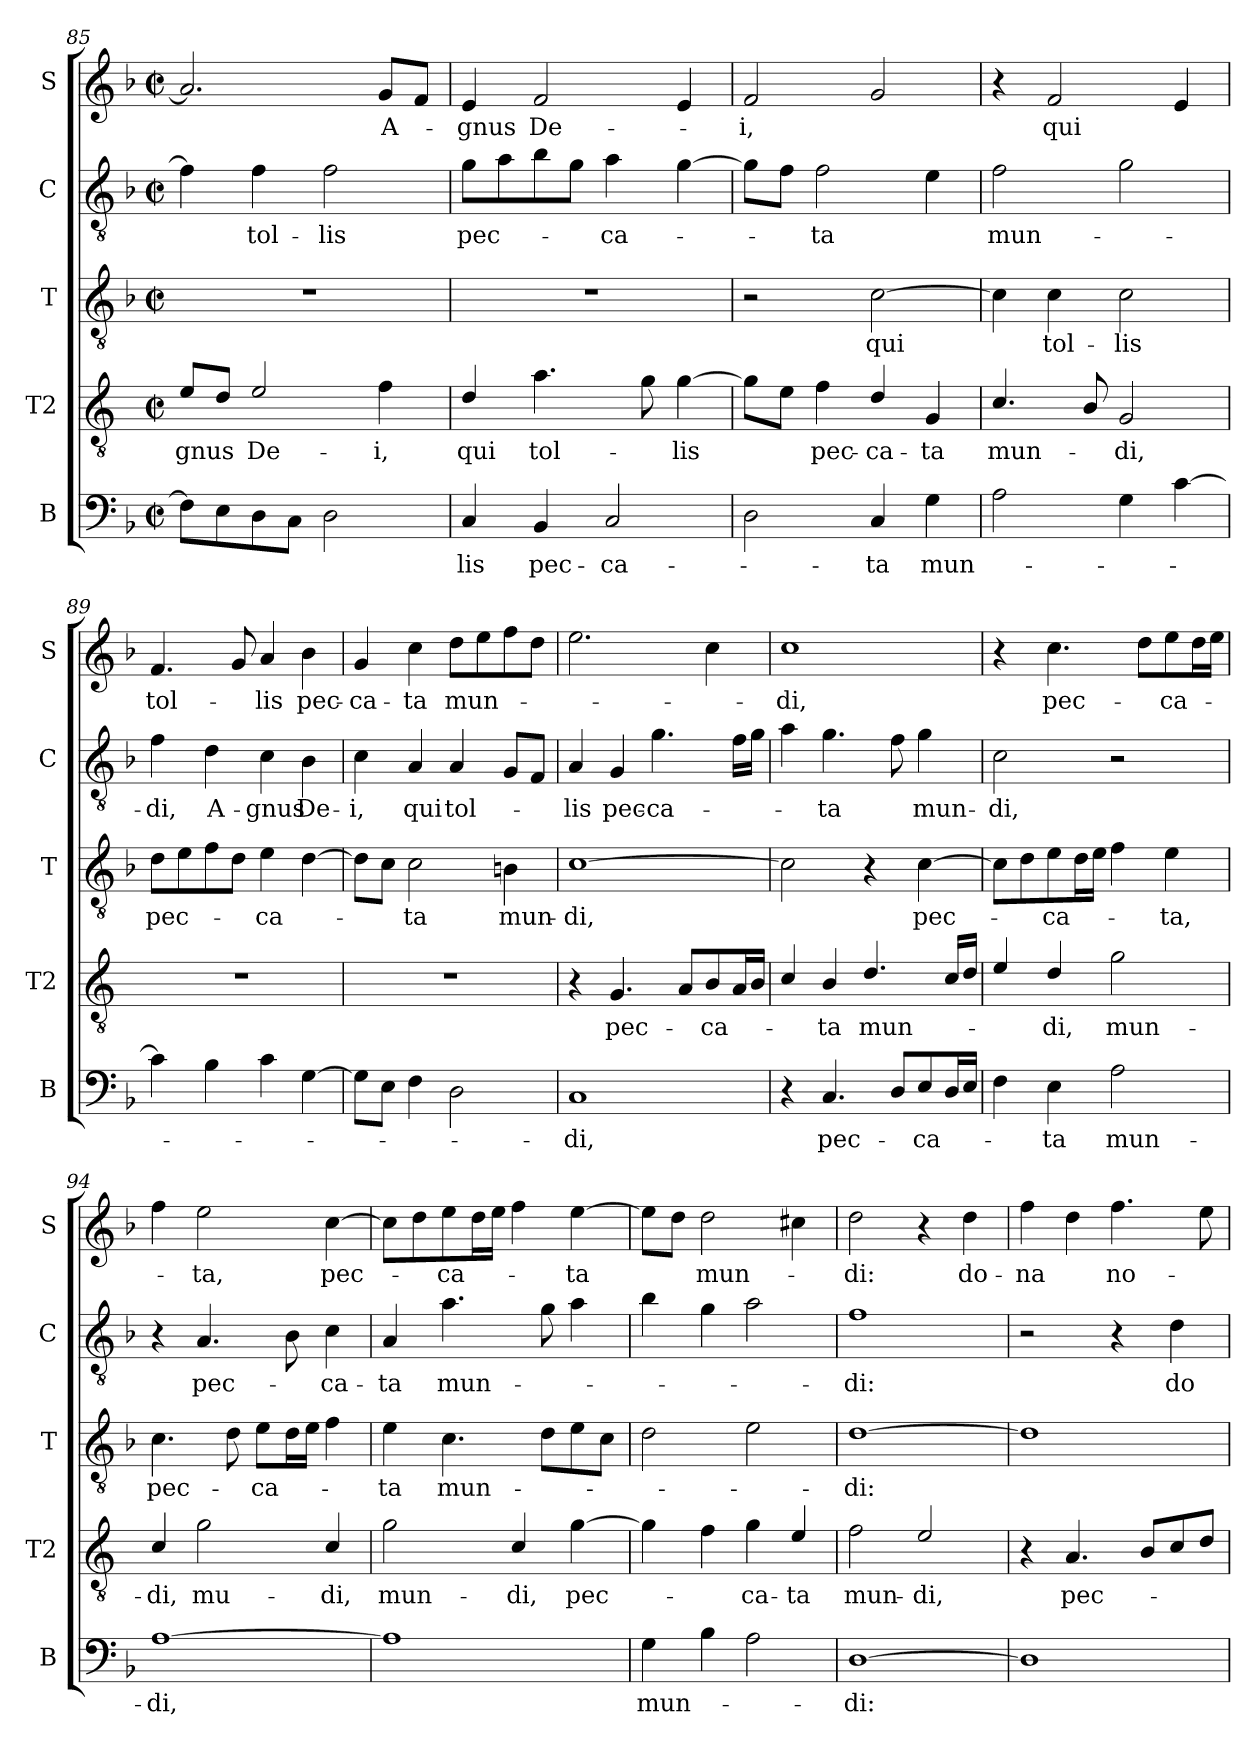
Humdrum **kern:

**kern	**text	**kern	**text	**kern	**text	**kern	**text	**kern	**text
*part5	*part5	*part4	*part4	*part3	*part3	*part2	*part2	*part1	*part1
*staff5	*staff5	*staff4	*staff4	*staff3	*staff3	*staff2	*staff2	*staff1	*staff1
*I"B	*	*I"T2	*	*I"T	*	*I"C	*	*I"S	*
*I'B	*	*I'T2	*	*I'T	*	*I'C	*	*I'S	*
*clefF4	*	*clefGv2	*	*clefGv2	*	*clefGv2	*	*clefG2	*
*	*	*ITrd4c7	*	*	*	*	*	*	*
*k[b-]	*	*k[b-]	*	*k[b-]	*	*k[b-]	*	*k[b-]	*
*M2/2	*	*M2/2	*	*M2/2	*	*M2/2	*	*M2/2	*
*met(c|)	*	*met(c|)	*	*met(c|)	*	*met(c|)	*	*met(c|)	*
=85	=85	=85	=85	=85	=85	=85	=85	=85	=85
!	!	!	!LO:LY:b	!	!	!	!	!	!
8F\L]	.	8A/L	-gnus	1r	.	4f\]	.	2.a/]	.
8E\	.	8G/J	.	.	.	.	.	.	.
!	!	!	!LO:LY:b	!	!	!	!LO:LY:b	!	!
8D\	.	2A/	De-	.	.	4f\	tol-	.	.
8C\J	.	.	.	.	.	.	.	.	.
!	!	!	!	!	!	!	!LO:LY:b	!	!
2D\	.	.	.	.	.	2f\	-lis	.	.
!	!	!	!LO:LY:b	!	!	!	!	!	!LO:LY:b
.	.	4B-\	-i,	.	.	.	.	8g/L	A-
.	.	.	.	.	.	.	.	8f/J	.
!!LO:LB:g=z
=86	=86	=86	=86	=86	=86	=86	=86	=86	=86
!	!LO:LY:b	!	!LO:LY:b	!	!	!	!LO:LY:b	!	!LO:LY:b
4C/	-lis	4G/	qui	1r	.	8g\L	pec-	4e/	-gnus
.	.	.	.	.	.	8a\	.	.	.
!	!LO:LY:b	!	!LO:LY:b	!	!	!	!	!	!LO:LY:b
4BB-/	pec-	4.d\	tol-	.	.	8b-\	.	2f/	De-
.	.	.	.	.	.	8g\J	.	.	.
!	!LO:LY:b	!	!	!	!	!	!LO:LY:b	!	!
2C/	-ca-	.	.	.	.	4a\	-ca-	.	.
.	.	8c\	.	.	.	.	.	.	.
!	!	!	!LO:LY:b	!	!	!	!	!	!
.	.	[4c\	-lis	.	.	[4g\	.	4e/	.
=87	=87	=87	=87	=87	=87	=87	=87	=87	=87
!	!	!	!	!	!	!	!	!	!LO:LY:b
2D\	.	8c\L]	.	2r	.	8g\L]	.	2f/	-i,
.	.	8A\J	.	.	.	8f\J	.	.	.
!	!	!	!LO:LY:b	!	!	!	!LO:LY:b	!	!
.	.	4B-\	pec-	.	.	2f\	-ta	.	.
!	!LO:LY:b	!	!LO:LY:b	!	!LO:LY:b	!	!	!	!
4C/	-ta	4G/	-ca-	[2c\	qui	.	.	2g/	.
!	!LO:LY:b	!	!LO:LY:b	!	!	!	!	!	!
4G\	mun-	4C/	-ta	.	.	4e\	.	.	.
=88	=88	=88	=88	=88	=88	=88	=88	=88	=88
!	!	!	!LO:LY:b	!	!	!	!LO:LY:b	!	!
2A\	.	4.F/	mun-	4c\]	.	2f\	mun-	4r	.
!	!	!	!	!	!LO:LY:b	!	!	!	!LO:LY:b
.	.	.	.	4c\	tol-	.	.	2f/	qui
.	.	8E/	.	.	.	.	.	.	.
!	!	!	!LO:LY:b	!	!LO:LY:b	!	!	!	!
4G\	.	2C/	-di,	2c\	-lis	2g\	.	.	.
[4c\	.	.	.	.	.	.	.	4e/	.
=89	=89	=89	=89	=89	=89	=89	=89	=89	=89
!	!	!	!	!	!LO:LY:b	!	!LO:LY:b	!	!LO:LY:b
4c\]	.	1r	.	8d\L	pec-	4f\	-di,	4.f/	tol-
.	.	.	.	8e\	.	.	.	.	.
!	!	!	!	!	!	!	!LO:LY:b	!	!
4B-\	.	.	.	8f\	.	4d\	A-	.	.
.	.	.	.	8d\J	.	.	.	8g/	.
!	!	!	!	!	!LO:LY:b	!	!LO:LY:b	!	!LO:LY:b
4c\	.	.	.	4e\	-ca-	4c\	-gnus	4a/	-lis
!	!	!	!	!	!	!	!LO:LY:b	!	!LO:LY:b
[4G\	.	.	.	[4d\	.	4B-\	De-	4b-\	pec-
=90	=90	=90	=90	=90	=90	=90	=90	=90	=90
!	!	!	!	!	!	!	!LO:LY:b	!	!LO:LY:b
8G\L]	.	1r	.	8d\L]	.	4c\	-i,	4g/	-ca-
8E\J	.	.	.	8c\J	.	.	.	.	.
!	!	!	!	!	!LO:LY:b	!	!LO:LY:b	!	!LO:LY:b
4F\	.	.	.	2c\	-ta	4A/	qui	4cc\	-ta
!	!	!	!	!	!	!	!LO:LY:b	!	!LO:LY:b
2D\	.	.	.	.	.	4A/	tol-	8dd\L	mun-
.	.	.	.	.	.	.	.	8ee\	.
!	!	!	!	!	!LO:LY:b	!	!	!	!
.	.	.	.	4Bn\	mun-	8G/L	.	8ff\	.
.	.	.	.	.	.	8F/J	.	8dd\J	.
!!LO:PB:g=z
=91	=91	=91	=91	=91	=91	=91	=91	=91	=91
!	!LO:LY:b	!	!	!	!LO:LY:b	!	!LO:LY:b	!	!
1C	-di,	4r	.	[1c	-di,	4A/	-lis	2.ee\	.
!	!	!	!LO:LY:b	!	!	!	!LO:LY:b	!	!
.	.	4.C/	pec-	.	.	4G/	pec-	.	.
!	!	!	!	!	!	!	!LO:LY:b	!	!
.	.	.	.	.	.	4.g\	-ca-	.	.
.	.	8D/L	.	.	.	.	.	.	.
!	!	!	!LO:LY:b	!	!	!	!	!	!
.	.	8E/	-ca-	.	.	.	.	4cc\	.
.	.	16D/L	.	.	.	16f\LL	.	.	.
.	.	16E/JJ	.	.	.	16g\JJ	.	.	.
=92	=92	=92	=92	=92	=92	=92	=92	=92	=92
!	!	!	!	!	!	!	!	!	!LO:LY:b
4r	.	4F/	.	2c\]	.	4a\	.	1cc	-di,
!	!LO:LY:b	!	!LO:LY:b	!	!	!	!LO:LY:b	!	!
4.C/	pec-	4E/	-ta	.	.	4.g\	-ta	.	.
!	!	!	!LO:LY:b	!	!	!	!	!	!
.	.	4.G/	mun-	4r	.	.	.	.	.
8D/L	.	.	.	.	.	8f\	.	.	.
!	!LO:LY:b	!	!	!	!LO:LY:b	!	!LO:LY:b	!	!
8E/	-ca-	.	.	[4c\	pec-	4g\	mun-	.	.
16D/L	.	16F/LL	.	.	.	.	.	.	.
16E/JJ	.	16G/JJ	.	.	.	.	.	.	.
=93	=93	=93	=93	=93	=93	=93	=93	=93	=93
!	!	!	!	!	!	!	!LO:LY:b	!	!
4F\	.	4A/	.	8c\L]	.	2c\	-di,	4r	.
.	.	.	.	8d\	.	.	.	.	.
!	!LO:LY:b	!	!LO:LY:b	!	!LO:LY:b	!	!	!	!LO:LY:b
4E\	-ta	4G/	-di,	8e\	-ca-	.	.	4.cc\	pec-
.	.	.	.	16d\L	.	.	.	.	.
.	.	.	.	16e\JJ	.	.	.	.	.
!	!LO:LY:b	!	!LO:LY:b	!	!	!	!	!	!
2A\	mun-	2c\	mun-	4f\	.	2r	.	.	.
.	.	.	.	.	.	.	.	8dd\L	.
!	!	!	!	!	!LO:LY:b	!	!	!	!LO:LY:b
.	.	.	.	4e\	-ta,	.	.	8ee\	-ca-
.	.	.	.	.	.	.	.	16dd\L	.
.	.	.	.	.	.	.	.	16ee\JJ	.
=94	=94	=94	=94	=94	=94	=94	=94	=94	=94
!	!LO:LY:b	!	!LO:LY:b	!	!LO:LY:b	!	!	!	!
[1A	-di,	4F/	-di,	4.c\	pec-	4r	.	4ff\	.
!	!	!	!LO:LY:b	!	!	!	!LO:LY:b	!	!LO:LY:b
.	.	2c\	mu-	.	.	4.A/	pec-	2ee\	-ta,
.	.	.	.	8d\	.	.	.	.	.
!	!	!	!	!	!LO:LY:b	!	!	!	!
.	.	.	.	8e\L	-ca-	.	.	.	.
.	.	.	.	16d\L	.	8B-\	.	.	.
.	.	.	.	16e\JJ	.	.	.	.	.
!	!	!	!LO:LY:b	!	!	!	!LO:LY:b	!	!LO:LY:b
.	.	4F/	-di,	4f\	.	4c\	-ca-	[4cc\	pec-
!!LO:LB:g=z
=95	=95	=95	=95	=95	=95	=95	=95	=95	=95
!	!	!	!LO:LY:b	!	!LO:LY:b	!	!LO:LY:b	!	!
1A]	.	2c\	mun-	4e\	-ta	4A/	-ta	8cc\L]	.
.	.	.	.	.	.	.	.	8dd\	.
!	!	!	!	!	!LO:LY:b	!	!LO:LY:b	!	!LO:LY:b
.	.	.	.	4.c\	mun-	4.a\	mun-	8ee\	-ca-
.	.	.	.	.	.	.	.	16dd\L	.
.	.	.	.	.	.	.	.	16ee\JJ	.
!	!	!	!LO:LY:b	!	!	!	!	!	!
.	.	4F/	-di,	.	.	.	.	4ff\	.
.	.	.	.	8d\L	.	8g\	.	.	.
!	!	!	!LO:LY:b	!	!	!	!	!	!LO:LY:b
.	.	[4c\	pec-	8e\	.	4a\	.	[4ee\	-ta
.	.	.	.	8c\J	.	.	.	.	.
=96	=96	=96	=96	=96	=96	=96	=96	=96	=96
!	!LO:LY:b	!	!	!	!	!	!	!	!
4G\	mun-	4c\]	.	2d\	.	4b-\	.	8ee\L]	.
.	.	.	.	.	.	.	.	8dd\J	.
!	!	!	!	!	!	!	!	!	!LO:LY:b
4B-\	.	4B-\	.	.	.	4g\	.	2dd\	mun-
!	!	!	!LO:LY:b	!	!	!	!	!	!
2A\	.	4c\	-ca-	2e\	.	2a\	.	.	.
!	!	!	!LO:LY:b	!	!	!	!	!	!
.	.	4A/	-ta	.	.	.	.	4cc#X\	.
=97	=97	=97	=97	=97	=97	=97	=97	=97	=97
!	!LO:LY:b	!	!LO:LY:b	!	!LO:LY:b	!	!LO:LY:b	!	!LO:LY:b
[1D	-di:	2B-\	mun-	[1d	-di:	1f	-di:	2dd\	-di:
!	!	!	!LO:LY:b	!	!	!	!	!	!
.	.	2A/	-di,	.	.	.	.	4r	.
!	!	!	!	!	!	!	!	!	!LO:LY:b
.	.	.	.	.	.	.	.	4dd\	do-
=98	=98	=98	=98	=98	=98	=98	=98	=98	=98
!	!	!	!	!	!	!	!	!	!LO:LY:b
1D]	.	4r	.	1d]	.	2r	.	4ff\	na
!	!	!	!LO:LY:b	!	!	!	!	!	!
.	.	4.D/	pec-	.	.	.	.	4dd\	.
!	!	!	!	!	!	!	!	!	!LO:LY:b
.	.	.	.	.	.	4r	.	4.ff\	no-
.	.	8E/L	.	.	.	.	.	.	.
!	!	!	!	!	!	!	!LO:LY:b	!	!
.	.	8F/	.	.	.	4d\	do-	.	.
.	.	8G/J	.	.	.	.	.	8ee\	.
=	=	=	=	=	=	=	=	=	=
*-	*-	*-	*-	*-	*-	*-	*-	*-	*-
